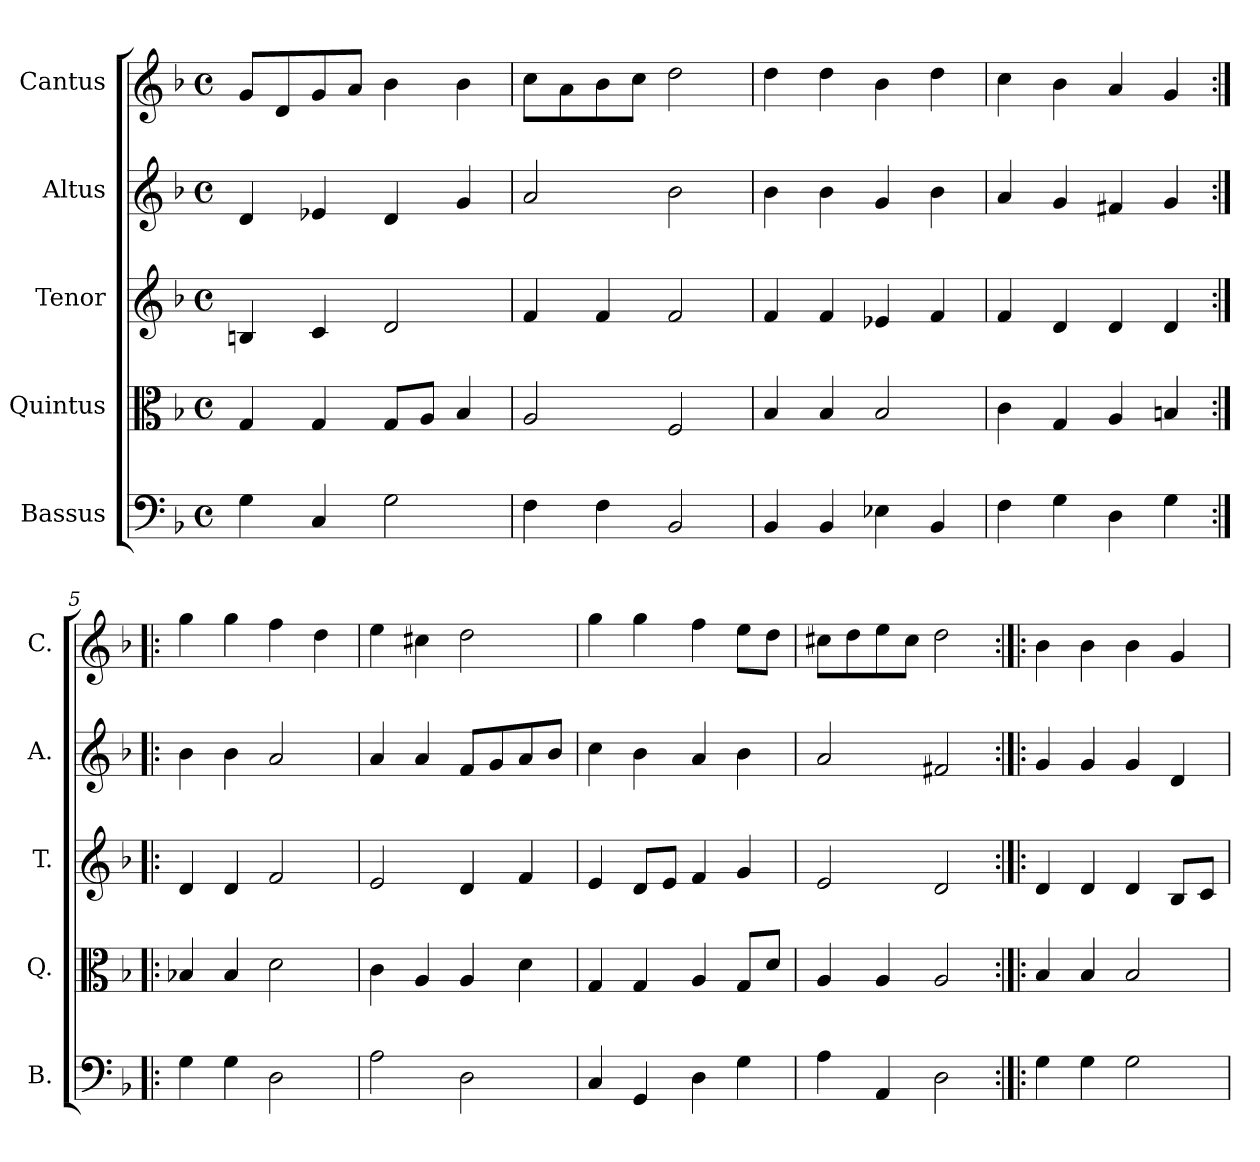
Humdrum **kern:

**kern	**kern	**kern	**kern	**kern
*part5	*part4	*part3	*part2	*part1
*staff5	*staff4	*staff3	*staff2	*staff1
*I"Bassus	*I"Quintus	*I"Tenor	*I"Altus	*I"Cantus
*I'B.	*I'Q.	*I'T.	*I'A.	*I'C.
*clefF4	*clefC3	*clefG2	*clefG2	*clefG2
*k[b-]	*k[b-]	*k[b-]	*k[b-]	*k[b-]
*F:	*F:	*F:	*F:	*F:
*M4/4	*M4/4	*M4/4	*M4/4	*M4/4
*met(c)	*met(c)	*met(c)	*met(c)	*met(c)
=1	=1	=1	=1	=1
4G\	4G/	4Bn/	4d/	8g/L
.	.	.	.	8d/
4C/	4G/	4c/	4e-X/	8g/
.	.	.	.	8a/J
2G\	8G/L	2d/	4d/	4b-\
.	8A/J	.	.	.
.	4B-/	.	4g/	4b-\
=2	=2	=2	=2	=2
4F\	2A/	4f/	2a/	8cc\L
.	.	.	.	8a\
4F\	.	4f/	.	8b-\
.	.	.	.	8cc\J
2BB-/	2F/	2f/	2b-\	2dd\
=3	=3	=3	=3	=3
4BB-/	4B-/	4f/	4b-\	4dd\
4BB-/	4B-/	4f/	4b-\	4dd\
4E-X\	2B-/	4e-X/	4g/	4b-\
4BB-/	.	4f/	4b-\	4dd\
=4	=4	=4	=4	=4
4F\	4c\	4f/	4a/	4cc\
4G\	4G/	4d/	4g/	4b-\
4D\	4A/	4d/	4f#X/	4a/
4G\	4Bn/	4d/	4g/	4g/
=5:|!|:	=5:|!|:	=5:|!|:	=5:|!|:	=5:|!|:
4G\	4B-X/	4d/	4b-\	4gg\
4G\	4B-/	4d/	4b-\	4gg\
2D\	2d\	2f/	2a/	4ff\
.	.	.	.	4dd\
=6	=6	=6	=6	=6
2A\	4c\	2e/	4a/	4ee\
.	4A/	.	4a/	4cc#X\
2D\	4A/	4d/	8f/L	2dd\
.	.	.	8g/	.
.	4d\	4f/	8a/	.
.	.	.	8b-/J	.
=7	=7	=7	=7	=7
4C/	4G/	4e/	4cc\	4gg\
4GG/	4G/	8d/L	4b-\	4gg\
.	.	8e/J	.	.
4D\	4A/	4f/	4a/	4ff\
4G\	8G/L	4g/	4b-\	8ee\L
.	8d/J	.	.	8dd\J
=8	=8	=8	=8	=8
4A\	4A/	2e/	2a/	8cc#X\L
.	.	.	.	8dd\
4AA/	4A/	.	.	8ee\
.	.	.	.	8cc#\J
2D\	2A/	2d/	2f#X/	2dd\
!!LO:LB:g=z
=9:|!|:	=9:|!|:	=9:|!|:	=9:|!|:	=9:|!|:
4G\	4B-/	4d/	4g/	4b-\
4G\	4B-/	4d/	4g/	4b-\
2G\	2B-/	4d/	4g/	4b-\
.	.	8B-/L	4d/	4g/
.	.	8c/J	.	.
=	=	=	=	=
*-	*-	*-	*-	*-
